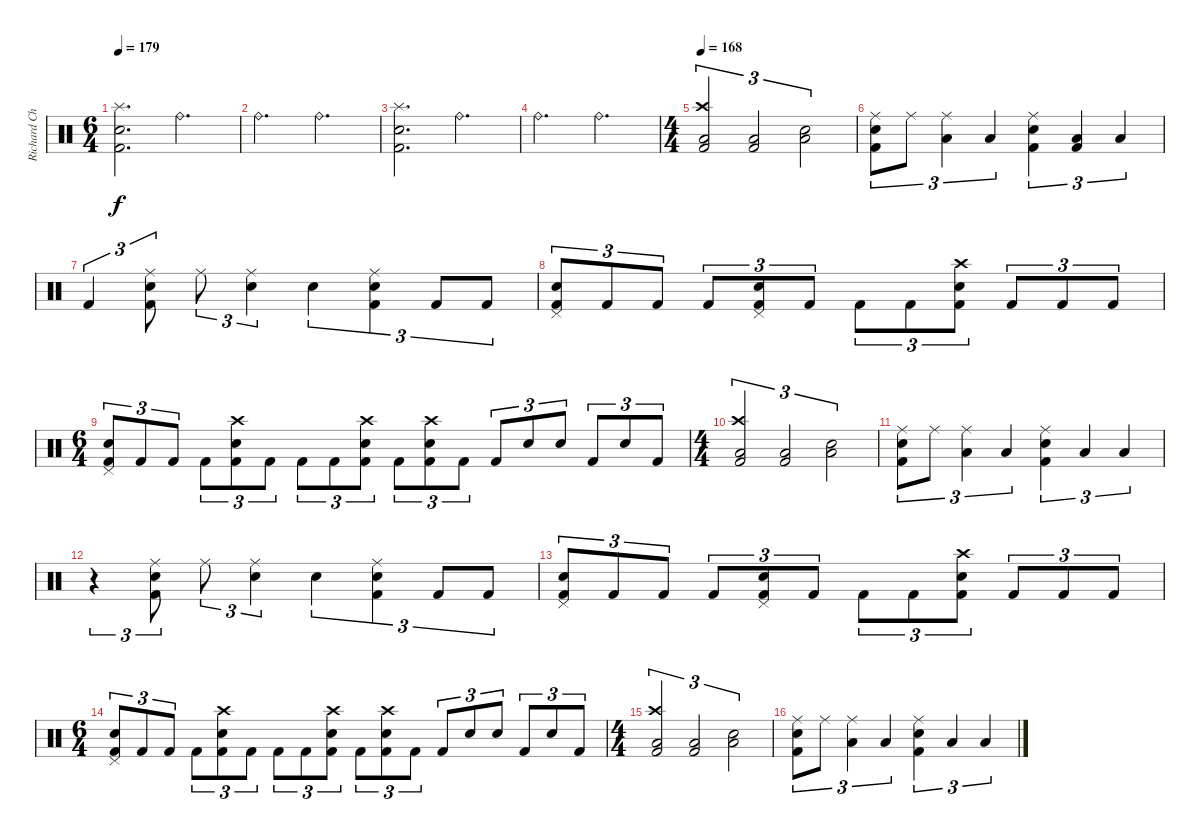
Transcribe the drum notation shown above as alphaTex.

\track ("Richard Christy" "Richard Ch") {instrument percussion}
\staff {score}
\articulation defaults
\ts (6 4)
\tempo 179
\clef neutral
\ks c
("Splash (hit)" "Kick (hit) 2" "Electric Snare (hit)").2{d dy f} "Ride (bell)".2{d} |
"Ride (bell)".2{d} "Ride (bell)".2{d} |
("Splash (hit)" "Kick (hit) 2" "Electric Snare (hit)").2{d} "Ride (bell)".2{d} |
"Ride (bell)".2{d} "Ride (bell)".2{d} |
\ts (4 4)
\tempo 168
("Crash high (hit)" "Low Floor Tom (hit)" "Kick (hit) 2").2{tu (3 2)} ("Low Floor Tom (hit)" "Kick (hit) 2").2{tu (3 2)} ("Electric Snare (hit)" "Low Floor Tom (hit)").2{tu (3 2)} |
("Ride (middle)" "Electric Snare (hit)" "Kick (hit) 2").8{tu (3 2)} "Ride (middle)".8{tu (3 2)} ("Ride (middle)" "Low Floor Tom (hit)").4{tu (3 2)} "Low Floor Tom (hit)".4{tu (3 2)} ("Ride (middle)" "Electric Snare (hit)" "Kick (hit) 2").4{tu (3 2)} ("Low Floor Tom (hit)" "Kick (hit) 2").4{tu (3 2)} "Low Floor Tom (hit)".4{tu (3 2)} |
"Kick (hit) 2".4{tu (3 2)} ("Ride (middle)" "Electric Snare (hit)" "Kick (hit) 2").8{tu (3 2)} "Ride (middle)".8{tu (3 2)} ("Ride (middle)" "Electric Snare (hit)").4{tu (3 2)} "Electric Snare (hit)".4{tu (3 2)} ("Ride (middle)" "Electric Snare (hit)" "Kick (hit) 2").4{tu (3 2)} "Kick (hit) 2".8{tu (3 2)} "Kick (hit) 2".8{tu (3 2)} |
("Pedal Hi-Hat (hit)" "Electric Snare (hit)" "Kick (hit) 2").8{tu (3 2)} "Kick (hit) 2".8{tu (3 2)} "Kick (hit) 2".8{tu (3 2)} "Kick (hit) 2".8{tu (3 2)} ("Pedal Hi-Hat (hit)" "Electric Snare (hit)" "Kick (hit) 2").8{tu (3 2)} "Kick (hit) 2".8{tu (3 2)} "Kick (hit) 2".8{tu (3 2)} "Kick (hit) 2".8{tu (3 2)} ("Electric Snare (hit)" "Crash high (hit)" "Kick (hit) 2").8{tu (3 2)} "Kick (hit) 2".8{tu (3 2)} "Kick (hit) 2".8{tu (3 2)} "Kick (hit) 2".8{tu (3 2)} |
\ts (6 4)
("Pedal Hi-Hat (hit)" "Electric Snare (hit)" "Kick (hit) 2").8{tu (3 2)} "Kick (hit) 2".8{tu (3 2)} "Kick (hit) 2".8{tu (3 2)} "Kick (hit) 2".8{tu (3 2)} ("Electric Snare (hit)" "Crash high (hit)" "Kick (hit) 2").8{tu (3 2)} "Kick (hit) 2".8{tu (3 2)} "Kick (hit) 2".8{tu (3 2)} "Kick (hit) 2".8{tu (3 2)} ("Crash high (hit)" "Electric Snare (hit)" "Kick (hit) 2").8{tu (3 2)} "Kick (hit) 2".8{tu (3 2)} ("Crash high (hit)" "Electric Snare (hit)" "Kick (hit) 2").8{tu (3 2)} "Kick (hit) 2".8{tu (3 2)} "Kick (hit) 2".8{tu (3 2)} "Electric Snare (hit)".8{tu (3 2)} "Electric Snare (hit)".8{tu (3 2)} "Kick (hit) 2".8{tu (3 2)} "Electric Snare (hit)".8{tu (3 2)} "Kick (hit) 2".8{tu (3 2)} |
\ts (4 4)
("Crash high (hit)" "Low Floor Tom (hit)" "Kick (hit) 2").2{tu (3 2)} ("Low Floor Tom (hit)" "Kick (hit) 2").2{tu (3 2)} ("Electric Snare (hit)" "Low Floor Tom (hit)").2{tu (3 2)} |
("Ride (middle)" "Electric Snare (hit)" "Kick (hit) 2").8{tu (3 2)} "Ride (middle)".8{tu (3 2)} ("Ride (middle)" "Low Floor Tom (hit)").4{tu (3 2)} "Low Floor Tom (hit)".4{tu (3 2)} ("Ride (middle)" "Electric Snare (hit)" "Kick (hit) 2").4{tu (3 2)} "Low Floor Tom (hit)".4{tu (3 2)} "Low Floor Tom (hit)".4{tu (3 2)} |
r.4{tu (3 2)} ("Ride (middle)" "Electric Snare (hit)" "Kick (hit) 2").8{tu (3 2)} "Ride (middle)".8{tu (3 2)} ("Ride (middle)" "Electric Snare (hit)").4{tu (3 2)} "Electric Snare (hit)".4{tu (3 2)} ("Ride (middle)" "Electric Snare (hit)" "Kick (hit) 2").4{tu (3 2)} "Kick (hit) 2".8{tu (3 2)} "Kick (hit) 2".8{tu (3 2)} |
("Pedal Hi-Hat (hit)" "Electric Snare (hit)" "Kick (hit) 2").8{tu (3 2)} "Kick (hit) 2".8{tu (3 2)} "Kick (hit) 2".8{tu (3 2)} "Kick (hit) 2".8{tu (3 2)} ("Pedal Hi-Hat (hit)" "Electric Snare (hit)" "Kick (hit) 2").8{tu (3 2)} "Kick (hit) 2".8{tu (3 2)} "Kick (hit) 2".8{tu (3 2)} "Kick (hit) 2".8{tu (3 2)} ("Electric Snare (hit)" "Crash high (hit)" "Kick (hit) 2").8{tu (3 2)} "Kick (hit) 2".8{tu (3 2)} "Kick (hit) 2".8{tu (3 2)} "Kick (hit) 2".8{tu (3 2)} |
\ts (6 4)
("Pedal Hi-Hat (hit)" "Electric Snare (hit)" "Kick (hit) 2").8{tu (3 2)} "Kick (hit) 2".8{tu (3 2)} "Kick (hit) 2".8{tu (3 2)} "Kick (hit) 2".8{tu (3 2)} ("Electric Snare (hit)" "Crash high (hit)" "Kick (hit) 2").8{tu (3 2)} "Kick (hit) 2".8{tu (3 2)} "Kick (hit) 2".8{tu (3 2)} "Kick (hit) 2".8{tu (3 2)} ("Crash high (hit)" "Electric Snare (hit)" "Kick (hit) 2").8{tu (3 2)} "Kick (hit) 2".8{tu (3 2)} ("Crash high (hit)" "Electric Snare (hit)" "Kick (hit) 2").8{tu (3 2)} "Kick (hit) 2".8{tu (3 2)} "Kick (hit) 2".8{tu (3 2)} "Electric Snare (hit)".8{tu (3 2)} "Electric Snare (hit)".8{tu (3 2)} "Kick (hit) 2".8{tu (3 2)} "Electric Snare (hit)".8{tu (3 2)} "Kick (hit) 2".8{tu (3 2)} |
\ts (4 4)
("Crash high (hit)" "Low Floor Tom (hit)" "Kick (hit) 2").2{tu (3 2)} ("Low Floor Tom (hit)" "Kick (hit) 2").2{tu (3 2)} ("Electric Snare (hit)" "Low Floor Tom (hit)").2{tu (3 2)} |
("Ride (middle)" "Electric Snare (hit)" "Kick (hit) 2").8{tu (3 2)} "Ride (middle)".8{tu (3 2)} ("Ride (middle)" "Low Floor Tom (hit)").4{tu (3 2)} "Low Floor Tom (hit)".4{tu (3 2)} ("Ride (middle)" "Electric Snare (hit)" "Kick (hit) 2").4{tu (3 2)} "Low Floor Tom (hit)".4{tu (3 2)} "Low Floor Tom (hit)".4{tu (3 2)}
